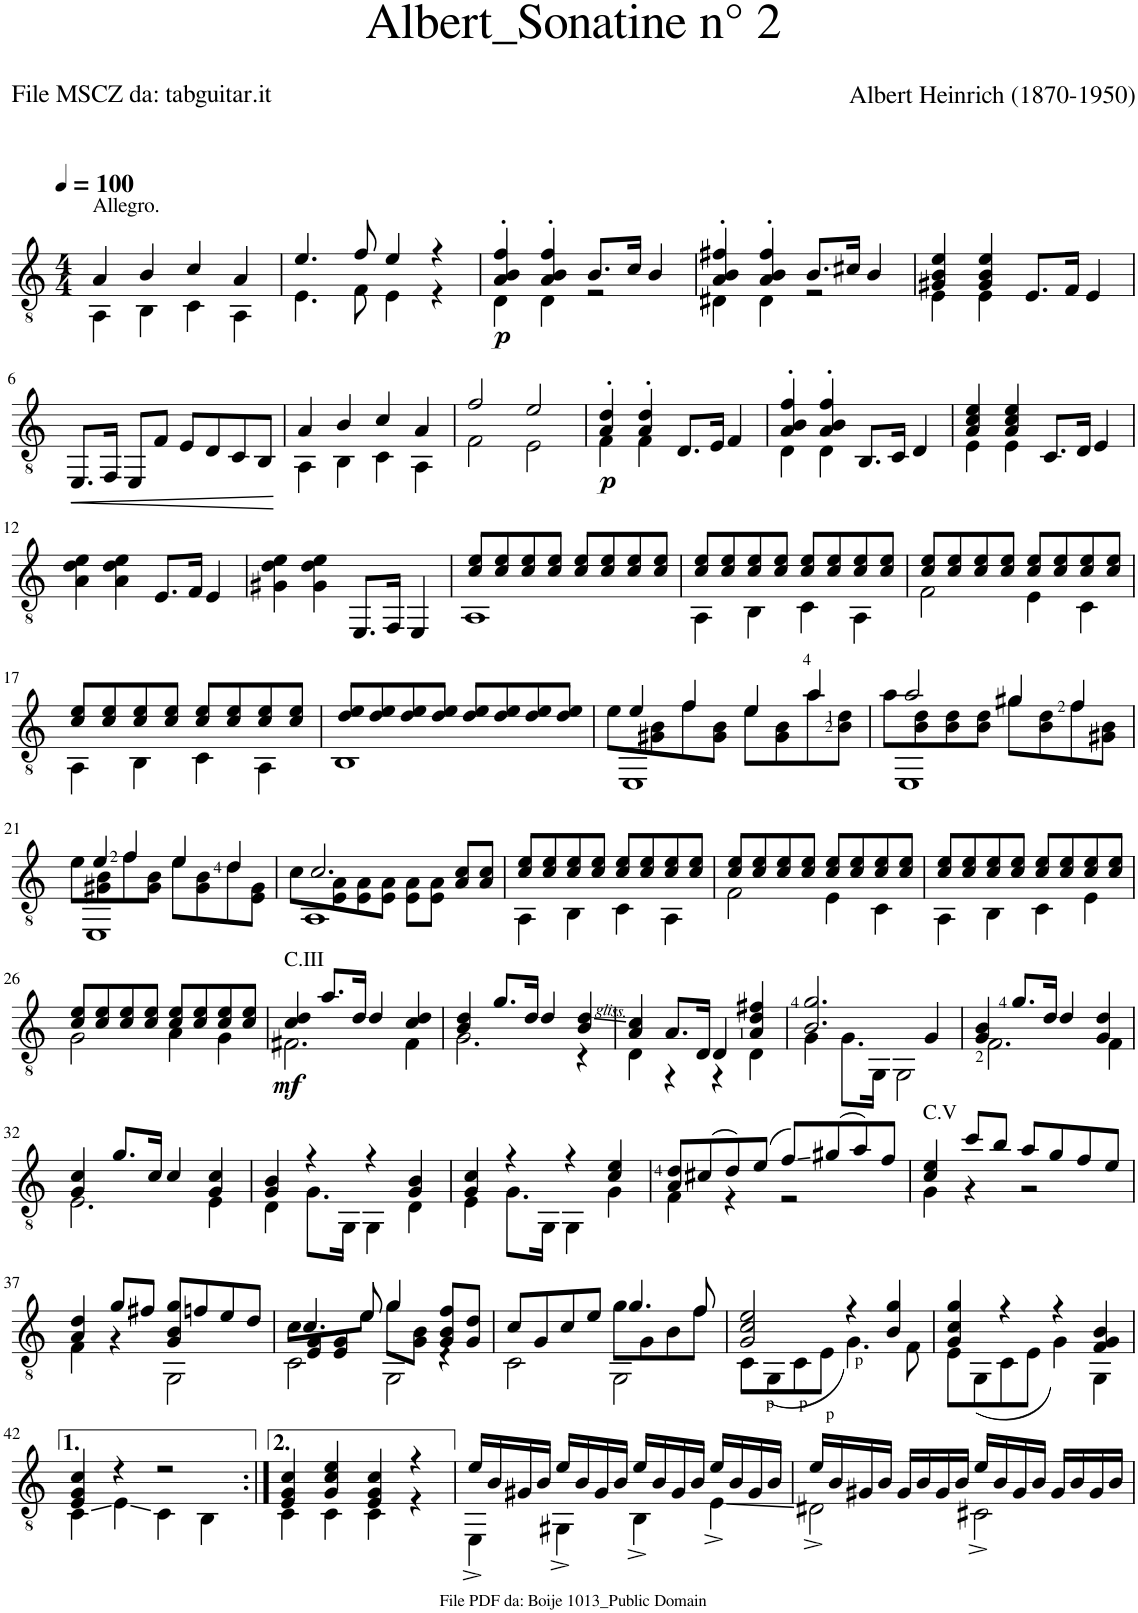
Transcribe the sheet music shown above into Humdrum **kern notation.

**kern	**dynam
*part1	*part1
*staff1	*staff1
*I"Guitar	*
*I'Guit.	*
*clefGv2	*
*k[]	*
*M4/4	*
*MM100	*
=1	=1
*^	*
!LO:TX:a:t=Allegro.	!	!
4A/	4AA\	.
4B/	4BB\	.
4c/	4C\	.
4A/	4AA\	.
=2	=2	=2
4.e/	4.E\	.
8f/	8F\	.
4e/	4E\	.
4r	4r	.
=3	=3	=3
!	!	!LO:DY:b
4A/' 4B/' 4f/'	4D\	p
4A/' 4B/' 4f/'	4D\	.
8.B/L	2r	.
16c/Jk	.	.
4B/	.	.
=4	=4	=4
4A/' 4B/' 4f#X/'	4D#X\	.
4A/' 4B/' 4f#/'	4D#\	.
8.B/L	2r	.
16c#X/Jk	.	.
4B/	.	.
=5	=5	=5
4G#X/ 4B/ 4e/	4E\	.
4G#/ 4B/ 4e/	4E\	.
8.E/L	2ryy	.
16F/Jk	.	.
4E/	.	.
*v	*v	*
!!LO:LB:g=z
=6	=6
!	!LO:HP:b
8.EE/L	<
16FF/Jk	.
8EE/L	.
8F/J	.
8E/L	.
8D/	.
8C/	.
8BB/J	.
.	[
=7	=7
*^	*
4A/	4AA\	.
4B/	4BB\	.
4c/	4C\	.
4A/	4AA\	.
=8	=8	=8
2f/	2F\	.
2e/	2E\	.
=9	=9	=9
!	!	!LO:DY:b
4A/' 4d/'	4F\	p
4A/' 4d/'	4F\	.
8.D/L	2ryy	.
16E/Jk	.	.
4F/	.	.
=10	=10	=10
4A/' 4B/' 4f/'	4D\	.
4A/' 4B/' 4f/'	4D\	.
8.BB/L	2ryy	.
16C/Jk	.	.
4D/	.	.
=11	=11	=11
4A/ 4c/ 4e/	4E\	.
4A/ 4c/ 4e/	4E\	.
8.C/L	2ryy	.
16D/Jk	.	.
4E/	.	.
*v	*v	*
!!LO:LB:g=z
=12	=12
4A\ 4d\ 4e\	.
4A\ 4d\ 4e\	.
8.E/L	.
16F/Jk	.
4E/	.
=13	=13
4G#X\ 4d\ 4e\	.
4G#\ 4d\ 4e\	.
8.EE/L	.
16FF/Jk	.
4EE/	.
=14	=14
*^	*
8c/ 8e/L	1AA	.
8c/ 8e/	.	.
8c/ 8e/	.	.
8c/ 8e/J	.	.
8c/ 8e/L	.	.
8c/ 8e/	.	.
8c/ 8e/	.	.
8c/ 8e/J	.	.
=15	=15	=15
8c/ 8e/L	4AA\	.
8c/ 8e/	.	.
8c/ 8e/	4BB\	.
8c/ 8e/J	.	.
8c/ 8e/L	4C\	.
8c/ 8e/	.	.
8c/ 8e/	4AA\	.
8c/ 8e/J	.	.
=16	=16	=16
8c/ 8e/L	2F\	.
8c/ 8e/	.	.
8c/ 8e/	.	.
8c/ 8e/J	.	.
8c/ 8e/L	4E\	.
8c/ 8e/	.	.
8c/ 8e/	4C\	.
8c/ 8e/J	.	.
!!LO:LB:g=z	!!
=17	=17	=17
8c/ 8e/L	4AA\	.
8c/ 8e/	.	.
8c/ 8e/	4BB\	.
8c/ 8e/J	.	.
8c/ 8e/L	4C\	.
8c/ 8e/	.	.
8c/ 8e/	4AA\	.
8c/ 8e/J	.	.
=18	=18	=18
8d/ 8e/L	1BB	.
8d/ 8e/	.	.
8d/ 8e/	.	.
8d/ 8e/J	.	.
8d/ 8e/L	.	.
8d/ 8e/	.	.
8d/ 8e/	.	.
8d/ 8e/J	.	.
=19	=19	=19
*	*^	*
4e/	8e\L	1EE	.
.	8G#X\ 8B\	.	.
4f/	8f\	.	.
.	8G#\ 8B\J	.	.
4e/	8e\L	.	.
.	8G#\ 8B\	.	.
4a/	8a\	.	.
.	8B\ 8d\J	.	.
=20	=20	=20	=20
2a/	8a\L	1EE	.
.	8B\ 8d\	.	.
.	8B\ 8d\	.	.
.	8B\ 8d\J	.	.
4g#X/	8g#\L	.	.
.	8B\ 8d\	.	.
4f/	8f\	.	.
.	8G#X\ 8B\J	.	.
!!LO:LB:g=z	!!	!!
=21	=21	=21	=21
4e/	8e\L	1EE	.
.	8G#X\ 8B\	.	.
4f/	8f\	.	.
.	8G#\ 8B\J	.	.
4e/	8e\L	.	.
.	8G#\ 8B\	.	.
4d/	8d\	.	.
.	8E\ 8G#\J	.	.
=22	=22	=22	=22
2.c/	8c\L	1AA	.
.	8E\ 8A\	.	.
.	8E\ 8A\	.	.
.	8E\ 8A\J	.	.
.	8E\ 8A\L	.	.
.	8E\ 8A\J	.	.
8A/ 8c/L	4ryy	.	.
8A/ 8c/J	.	.	.
*	*v	*v	*
=23	=23	=23
8c/ 8e/L	4AA\	.
8c/ 8e/	.	.
8c/ 8e/	4BB\	.
8c/ 8e/J	.	.
8c/ 8e/L	4C\	.
8c/ 8e/	.	.
8c/ 8e/	4AA\	.
8c/ 8e/J	.	.
=24	=24	=24
8c/ 8e/L	2F\	.
8c/ 8e/	.	.
8c/ 8e/	.	.
8c/ 8e/J	.	.
8c/ 8e/L	4E\	.
8c/ 8e/	.	.
8c/ 8e/	4C\	.
8c/ 8e/J	.	.
=25	=25	=25
8c/ 8e/L	4AA\	.
8c/ 8e/	.	.
8c/ 8e/	4BB\	.
8c/ 8e/J	.	.
8c/ 8e/L	4C\	.
8c/ 8e/	.	.
8c/ 8e/	4E\	.
8c/ 8e/J	.	.
!!LO:LB:g=z	!!
=26	=26	=26
8c/ 8e/L	2G\	.
8c/ 8e/	.	.
8c/ 8e/	.	.
8c/ 8e/J	.	.
8c/ 8e/L	4A\	.
8c/ 8e/	.	.
8c/ 8e/	4G\	.
8c/ 8e/J	.	.
=27	=27	=27
!LO:TX:a:t=C.III	!	!
!	!	!LO:DY:b
4c/ 4d/	2.F#X\	mf
8.a/L	.	.
16d/Jk	.	.
4d/	.	.
4c/ 4d/	4F#\	.
=28	=28	=28
4B/ 4d/	2.G\	.
8.g/L	.	.
16d/Jk	.	.
4d/	.	.
4B/ 4d/	4r	.
=29	=29	=29
4A/ 4c/	4D\	.
8.A/L	4r	.
16D/Jk	.	.
4D/	4r	.
4A/ 4d/ 4f#X/	4D\	.
=30	=30	=30
2.B/ 2.g/	4G\	.
.	8.G\L	.
.	16GG\Jk	.
.	2GG\	.
4G/	.	.
=31	=31	=31
4G/ 4B/	2.F\	.
8.g/L	.	.
16d/Jk	.	.
4d/	.	.
4G/ 4d/	4F\	.
!!LO:LB:g=z	!!
=32	=32	=32
4G/ 4c/	2.E\	.
8.g/L	.	.
16c/Jk	.	.
4c/	.	.
4G/ 4c/	4E\	.
=33	=33	=33
4G/ 4B/	4D\	.
4r	8.G\L	.
.	16GG\Jk	.
4r	4GG\	.
4G/ 4B/	4D\	.
=34	=34	=34
4G/ 4c/	4E\	.
4r	8.G\L	.
.	16GG\Jk	.
4r	4GG\	.
4c/ 4e/	4G\	.
=35	=35	=35
8A/ 8d/L	4F\	.
(8c#X/	.	.
8d/)	4r	.
(8e/J	.	.
8f/L)	2r	.
(8g#X/	.	.
8a/)	.	.
8f/J	.	.
=36	=36	=36
!LO:TX:a:t=C.V	!	!
4c/ 4e/	4G\	.
8cc/L	4r	.
8b/J	.	.
8a/L	2r	.
8g/	.	.
8f/	.	.
8e/J	.	.
!!LO:LB:g=z	!!
=37	=37	=37
4A/ 4d/	4F\	.
8g/L	4r	.
8f#X/J	.	.
8G/ 8B/ 8g/L	2GG\	.
8fn/	.	.
8e/	.	.
8d/J	.	.
=38	=38	=38
*	*^	*
4.c/	8c\L	2C\	.
.	8E/ 8G/	.	.
.	8E/ 8G/	.	.
8e/	8e\J	.	.
4g/	8g\L	2GG\	.
.	8G\ 8B\J	.	.
8G/ 8B/ 8f/L	4r	.	.
8G/ 8d/J	.	.	.
=39	=39	=39	=39
8c/L	2ryy	2C\	.
8G/	.	.	.
8c/	.	.	.
8e/J	.	.	.
4.g/	8g\L	2GG\	.
.	8G\	.	.
.	8B\	.	.
8f/	8f\J	.	.
*	*v	*v	*
=40	=40	=40
2G/ 2c/ 2e/	8C\L	.
.	(8GG\	.
.	8C<\	.
.	8E<\J	.
4r	4.G\)	.
4B/ 4g/	.	.
.	8F\	.
=41	=41	=41
4G/ 4c/ 4g/	8E\L	.
.	(8GG\	.
4r	8C\	.
.	8E\J	.
4r	4G\)	.
4F/ 4G/ 4B/	4GG\	.
!!LO:LB:g=z	!!
=42	=42	=42
4E/ 4G/ 4c/	4C\	.
4r	4E\	.
2r	4C\	.
.	4BB\	.
=43:|!	=43:|!	=43:|!
4E/ 4G/ 4c/	4C\	.
4G/ 4c/ 4e/	4C\	.
4E/ 4G/ 4c/	4C\	.
4r	4r	.
=44	=44	=44
16e/LL	4EE^\	.
16B/	.	.
16G#X/	.	.
16B/JJ	.	.
16e/LL	4GG#X^\	.
16B/	.	.
16G#/	.	.
16B/JJ	.	.
16e/LL	4BB^\	.
16B/	.	.
16G#/	.	.
16B/JJ	.	.
16e/LL	4E^\	.
16B/	.	.
16G#/	.	.
16B/JJ	.	.
=45	=45	=45
16e/LL	2D#X^\	.
16B/	.	.
16G#X/	.	.
16B/JJ	.	.
16G#/LL	.	.
16B/	.	.
16G#/	.	.
16B/JJ	.	.
16e/LL	2C#X^\	.
16B/	.	.
16G#/	.	.
16B/JJ	.	.
16G#/LL	.	.
16B/	.	.
16G#/	.	.
16B/JJ	.	.
*v	*v	*
=	=
*-	*-
